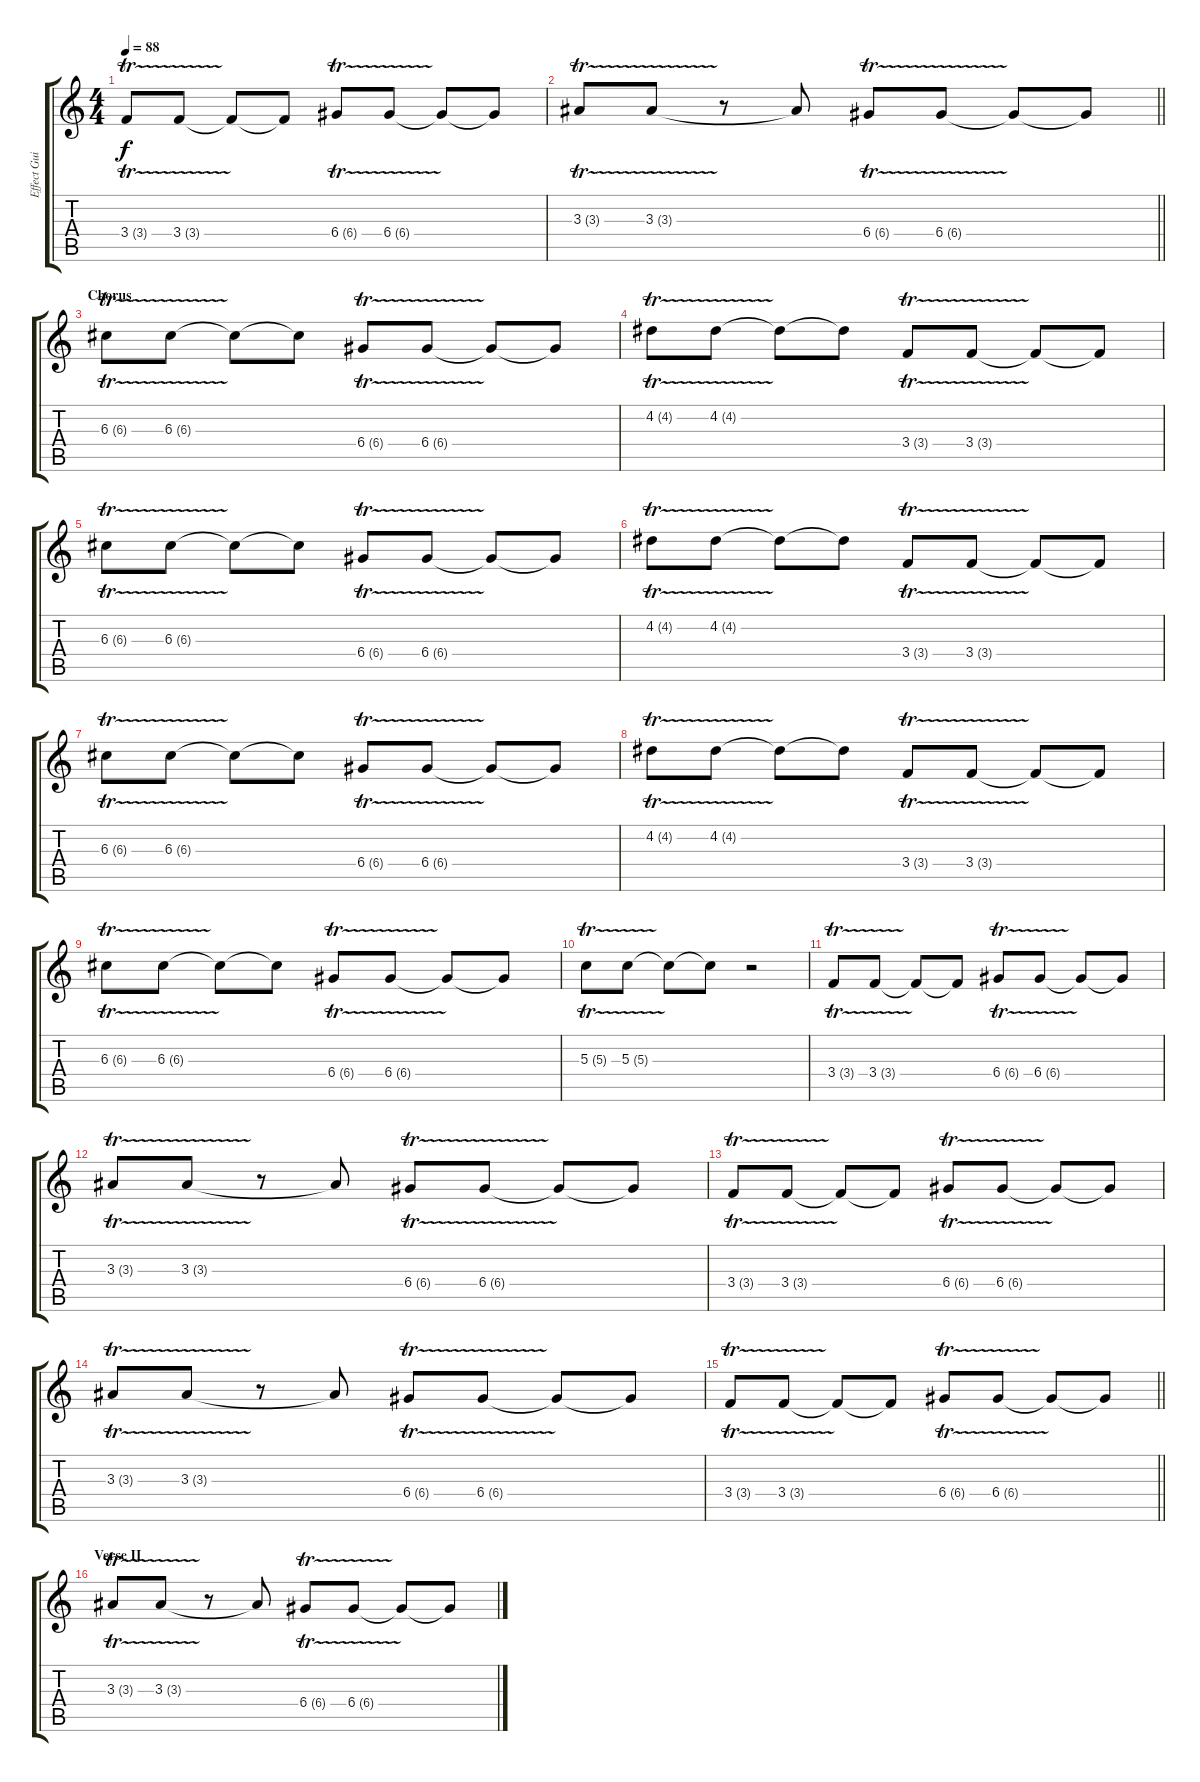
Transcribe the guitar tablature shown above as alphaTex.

\track ("Effect Guitar" "Effect Gui") {instrument overdrivenguitar}
\staff {score tabs}
\tuning (E4 B3 G3 D3 A2 E2) {hide}
\ts (4 4)
\tempo 88
\clef g2
\ks c
3.4{tr (3 16)}.8{dy f} 3.4{tr (3 16)}.8 3.4{t}.8 3.4{t}.8 6.4{tr (6 16)}.8 6.4{tr (6 16)}.8 6.4{t}.8 6.4{t}.8 |
\barLineRight lightlight
3.3{tr (3 16)}.8 3.3{tr (3 16)}.8 r.8 3.3{t}.8 6.4{tr (6 16)}.8 6.4{tr (6 16)}.8 6.4{t}.8 6.4{t}.8 |
\section ("" "Chorus")
6.3{tr (6 16)}.8 6.3{tr (6 16)}.8 6.3{t}.8 6.3{t}.8 6.4{tr (6 16)}.8 6.4{tr (6 16)}.8 6.4{t}.8 6.4{t}.8 |
4.2{tr (4 16)}.8 4.2{tr (4 16)}.8 4.2{t}.8 4.2{t}.8 3.4{tr (3 16)}.8 3.4{tr (3 16)}.8 3.4{t}.8 3.4{t}.8 |
6.3{tr (6 16)}.8 6.3{tr (6 16)}.8 6.3{t}.8 6.3{t}.8 6.4{tr (6 16)}.8 6.4{tr (6 16)}.8 6.4{t}.8 6.4{t}.8 |
4.2{tr (4 16)}.8 4.2{tr (4 16)}.8 4.2{t}.8 4.2{t}.8 3.4{tr (3 16)}.8 3.4{tr (3 16)}.8 3.4{t}.8 3.4{t}.8 |
6.3{tr (6 16)}.8 6.3{tr (6 16)}.8 6.3{t}.8 6.3{t}.8 6.4{tr (6 16)}.8 6.4{tr (6 16)}.8 6.4{t}.8 6.4{t}.8 |
4.2{tr (4 16)}.8 4.2{tr (4 16)}.8 4.2{t}.8 4.2{t}.8 3.4{tr (3 16)}.8 3.4{tr (3 16)}.8 3.4{t}.8 3.4{t}.8 |
6.3{tr (6 16)}.8 6.3{tr (6 16)}.8 6.3{t}.8 6.3{t}.8 6.4{tr (6 16)}.8 6.4{tr (6 16)}.8 6.4{t}.8 6.4{t}.8 |
5.3{tr (5 16)}.8 5.3{tr (5 16)}.8 5.3{t}.8 5.3{t}.8 r.2 |
3.4{tr (3 16)}.8 3.4{tr (3 16)}.8 3.4{t}.8 3.4{t}.8 6.4{tr (6 16)}.8 6.4{tr (6 16)}.8 6.4{t}.8 6.4{t}.8 |
3.3{tr (3 16)}.8 3.3{tr (3 16)}.8 r.8 3.3{t}.8 6.4{tr (6 16)}.8 6.4{tr (6 16)}.8 6.4{t}.8 6.4{t}.8 |
3.4{tr (3 16)}.8 3.4{tr (3 16)}.8 3.4{t}.8 3.4{t}.8 6.4{tr (6 16)}.8 6.4{tr (6 16)}.8 6.4{t}.8 6.4{t}.8 |
3.3{tr (3 16)}.8 3.3{tr (3 16)}.8 r.8 3.3{t}.8 6.4{tr (6 16)}.8 6.4{tr (6 16)}.8 6.4{t}.8 6.4{t}.8 |
\barLineRight lightlight
3.4{tr (3 16)}.8 3.4{tr (3 16)}.8 3.4{t}.8 3.4{t}.8 6.4{tr (6 16)}.8 6.4{tr (6 16)}.8 6.4{t}.8 6.4{t}.8 |
\section ("" "Verse II")
3.3{tr (3 16)}.8 3.3{tr (3 16)}.8 r.8 3.3{t}.8 6.4{tr (6 16)}.8 6.4{tr (6 16)}.8 6.4{t}.8 6.4{t}.8
